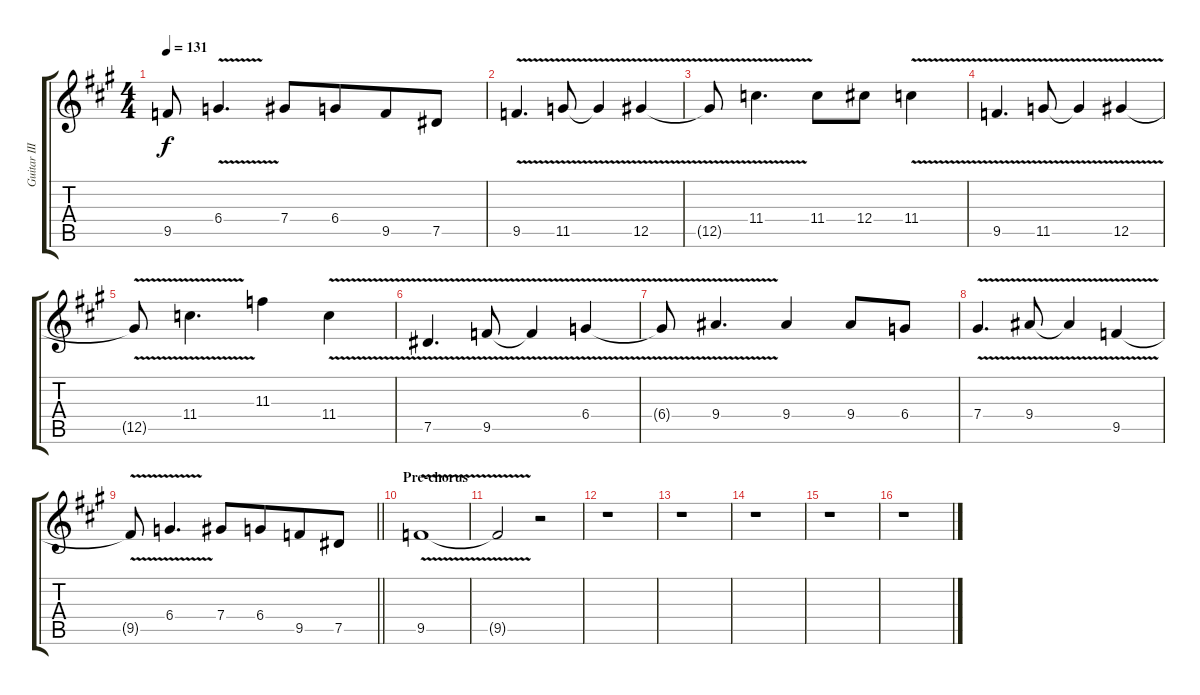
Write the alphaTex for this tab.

\track ("Guitar III (melody left)" "Guitar III") {instrument distortionguitar}
\staff {score tabs}
\tuning (Eb4 Bb3 Gb3 Db3 Ab2 Eb2) {hide}
\ts (4 4)
\tempo 131
\clef g2
\ks f#minor
9.5{t}.8{dy f} 6.4{v}.4{d} 7.4.8 6.4.8{beam merge} 9.5.8 7.5.8 |
9.5{v}.4{d} 11.5{v}.8 11.5{t}.4 12.5{v}.4 |
12.5{t}.8 11.4{v}.4{d} 11.4.8 12.4.8 11.4{v}.4 |
9.5{v}.4{d} 11.5{v}.8 11.5{t}.4 12.5{v}.4 |
12.5{t}.8 11.4{v}.4{d} 11.3.4 11.4{v}.4 |
7.5{v}.4{d} 9.5{v}.8 9.5{t}.4 6.4{v}.4 |
6.4{t}.8 9.4{v}.4{d} 9.4.4 9.4.8 6.4.8 |
7.4{v}.4{d} 9.4{v}.8 9.4{t}.4 9.5{v}.4 |
\barLineRight lightlight
9.5{t}.8 6.4{v}.4{d} 7.4.8 6.4.8{beam merge} 9.5.8 7.5.8 |
\section ("" "Pre-chorus")
9.5{v}.1 |
9.5{t}.2 r.2 |
r.1 |
r.1 |
r.1 |
r.1 |
r.1
